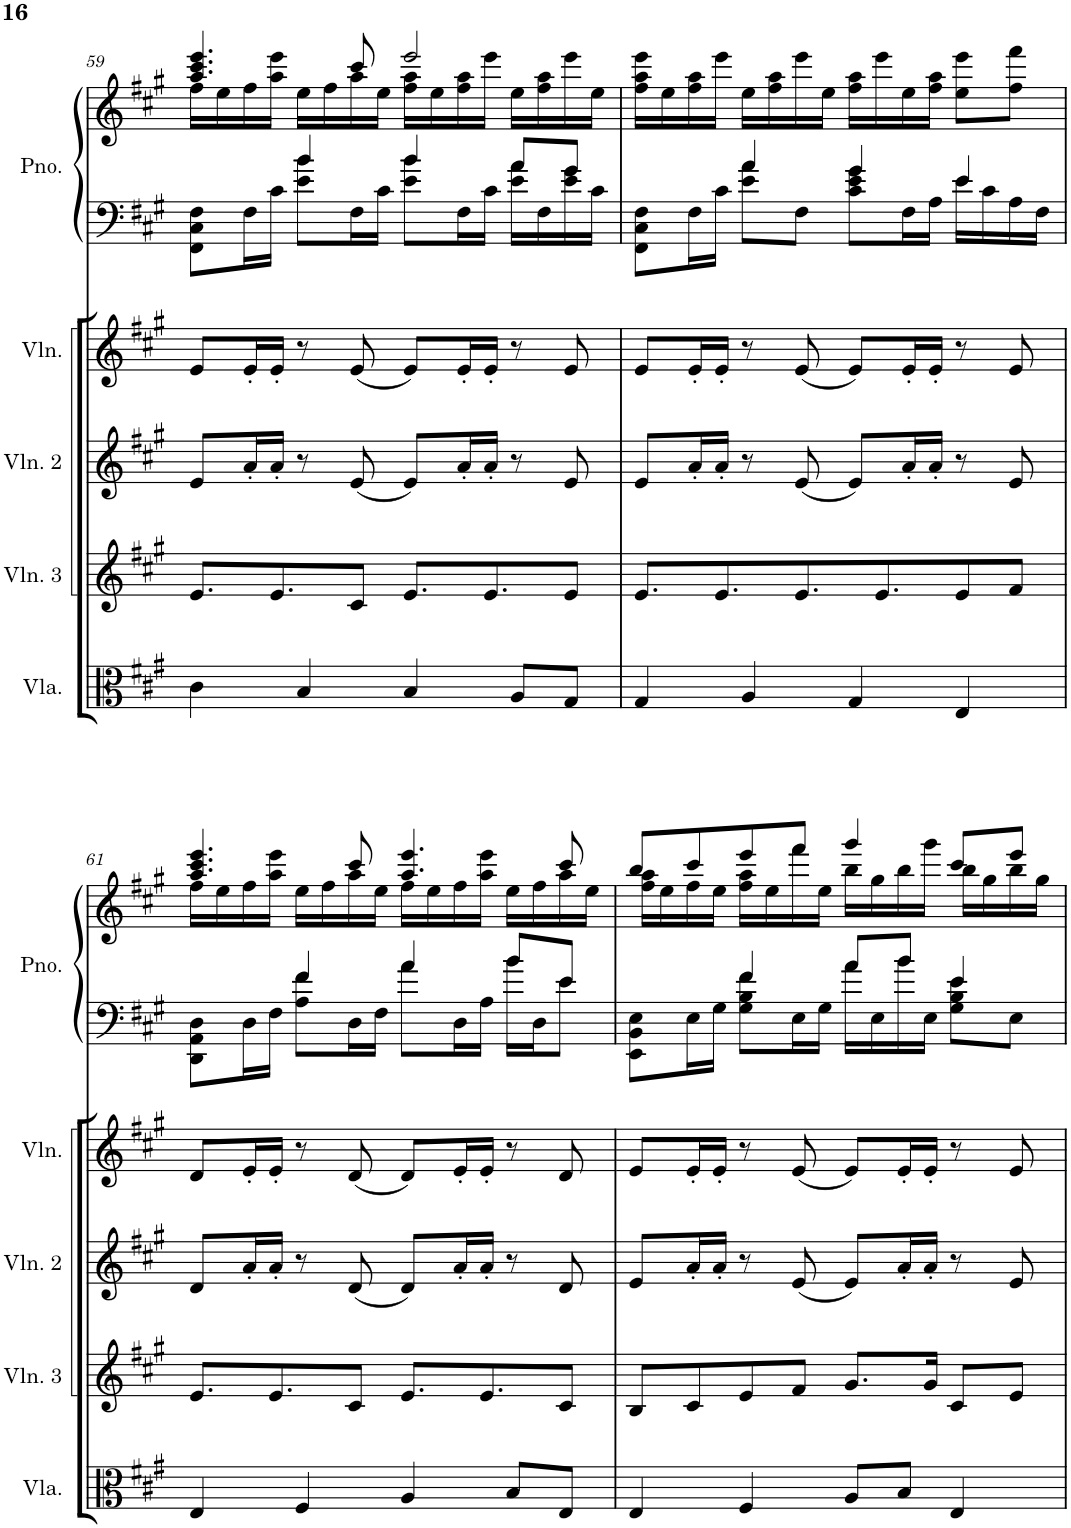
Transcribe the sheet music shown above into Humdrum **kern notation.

**kern	**kern	**kern	**kern	**kern	**kern
*part5	*part4	*part3	*part2	*part1	*part1
*staff6	*staff5	*staff4	*staff3	*staff2	*staff1
*I"Viola	*I"Violin 3	*I"Violin 2	*I"Violin	*I"Piano	*
*I'Vla.	*I'Vln. 3	*I'Vln. 2	*I'Vln.	*I'Pno.	*
!!LO:PB:g=z
*clefC3	*clefG2	*clefG2	*clefG2	*clefF4	*clefG2
*k[f#c#g#]	*k[f#c#g#]	*k[f#c#g#]	*k[f#c#g#]	*k[f#c#g#]	*k[f#c#g#]
*M4/4	*M4/4	*M4/4	*M4/4	*M4/4	*M4/4
=59	=59	=59	=59	=59	=59
*	*	*	*	*^	*^
4c#\	8.e/L	8e/L	8e/L	8FF#\ 8C#\ 8F#\L	4ryy	4.aa/ 4.ccc#/ 4.eee/	16ff#\LL
.	.	.	.	.	.	.	16ee\
.	.	16a'/L	16e'/L	16F#\L	.	.	16ff#\
.	8.e/	16a'/JJ	16e'/JJ	16c#\JJ	.	.	16aa\ 16eee\JJ
4B/	.	8r	8r	8e\ 8b\L	4b/	.	16ee\LL
.	.	.	.	.	.	.	16ff#\
.	8c#/J	(8e/	(8e/	16F#\L	.	8ccc#/	16aa\
.	.	.	.	16c#\JJ	.	.	16ee\JJ
4B/	8.e/L	8e/L)	8e/L)	8e\ 8b\L	4b/	2eee/	16ff#\ 16aa\LL
.	.	.	.	.	.	.	16ee\
.	.	16a'/L	16e'/L	16F#\L	.	.	16ff#\ 16aa\
.	8.e/	16a'/JJ	16e'/JJ	16c#\JJ	.	.	16eee\JJ
8A/L	.	8r	8r	16e\ 16a\LL	8a/L	.	16ee\LL
.	.	.	.	16F#\	.	.	16ff#\ 16aa\
8G#/J	8e/J	8e/	8e/	16e\ 16g#\	8g#/J	.	16eee\
.	.	.	.	16c#\JJ	.	.	16ee\JJ
*	*	*	*	*	*	*v	*v
=60	=60	=60	=60	=60	=60	=60
4G#/	8.e/L	8e/L	8e/L	8FF#\ 8C#\ 8F#\L	4ryy	16ff#\ 16aa\ 16eee\LL
.	.	.	.	.	.	16ee\
.	.	16a'/L	16e'/L	16F#\L	.	16ff#\ 16aa\
.	8.e/	16a'/JJ	16e'/JJ	16c#\JJ	.	16eee\JJ
4A/	.	8r	8r	8e\ 8a\L	4a/	16ee\LL
.	.	.	.	.	.	16ff#\ 16aa\
.	8.e/	(8e/	(8e/	8F#\J	.	16eee\
.	.	.	.	.	.	16ee\JJ
4G#/	.	8e/L)	8e/L)	8c#\ 8e\ 8g#\L	4g#/	16ff#\ 16aa\LL
.	8.e/	.	.	.	.	16eee\
.	.	16a'/L	16e'/L	16F#\L	.	16ee\
.	.	16a'/JJ	16e'/JJ	16A\JJ	.	16ff#\ 16aa\JJ
4E/	8e/	8r	8r	16e\LL	4e/	8ee\ 8eee\L
.	.	.	.	16c#\	.	.
.	8f#/J	8e/	8e/	16A\	.	8ff#\ 8fff#\J
.	.	.	.	16F#\JJ	.	.
!!LO:LB:g=z
=61	=61	=61	=61	=61	=61	=61
*	*	*	*	*	*	*^
4E/	8.e/L	8d/L	8d/L	8DD\ 8AA\ 8D\L	4ryy	4.aa/ 4.ccc#/ 4.eee/	16ff#\LL
.	.	.	.	.	.	.	16ee\
.	.	16a'/L	16e'/L	16D\L	.	.	16ff#\
.	8.e/	16a'/JJ	16e'/JJ	16F#\JJ	.	.	16aa\ 16eee\JJ
4F#/	.	8r	8r	8A\ 8f#\L	4f#/	.	16ee\LL
.	.	.	.	.	.	.	16ff#\
.	8c#/J	(8d/	(8d/	16D\L	.	8ccc#/	16aa\
.	.	.	.	16F#\JJ	.	.	16ee\JJ
4A/	8.e/L	8d/L)	8d/L)	8a\L	4a/	4.aa/ 4.eee/	16ff#\LL
.	.	.	.	.	.	.	16ee\
.	.	16a'/L	16e'/L	16D\L	.	.	16ff#\
.	8.e/	16a'/JJ	16e'/JJ	16A\JJ	.	.	16aa\ 16eee\JJ
8B/L	.	8r	8r	16b\LL	8b/L	.	16ee\LL
.	.	.	.	16D\J	.	.	16ff#\
8E/J	8c#/J	8d/	8d/	8e\J	8e/J	8ccc#/	16aa\
.	.	.	.	.	.	.	16ee\JJ
=62	=62	=62	=62	=62	=62	=62	=62
4E/	8B/L	8e/L	8e/L	8EE\ 8BB\ 8E\L	4ryy	8bb/L	16ff#\ 16aa\LL
.	.	.	.	.	.	.	16ee\
.	8c#/	16a'/L	16e'/L	16E\L	.	8ccc#/	16ff#\
.	.	16a'/JJ	16e'/JJ	16G#\JJ	.	.	16ee\JJ
4F#/	8e/	8r	8r	8G#\ 8B\ 8f#\L	4f#/	8eee/	16ff#\ 16aa\LL
.	.	.	.	.	.	.	16ee\
.	8f#/J	(8e/	(8e/	16E\L	.	8fff#/J	16fff#\
.	.	.	.	16G#\JJ	.	.	16ee\JJ
8A/L	8.g#/L	8e/L)	8e/L)	16a\LL	8a/L	4ggg#/	16bb\LL
.	.	.	.	16E\	.	.	16gg#\
8B/J	.	16a'/L	16e'/L	16b\	8b/J	.	16bb\
.	16g#/Jk	16a'/JJ	16e'/JJ	16E\JJ	.	.	16ggg#\JJ
4E/	8c#/L	8r	8r	8G#\ 8B\ 8e\L	4e/	8ccc#/L	16bb\LL
.	.	.	.	.	.	.	16gg#\
.	8e/J	8e/	8e/	8E\J	.	8eee/J	16bb\
.	.	.	.	.	.	.	16gg#\JJ
*	*	*	*	*v	*v	*	*
*	*	*	*	*	*v	*v
=	=	=	=	=	=
*-	*-	*-	*-	*-	*-
